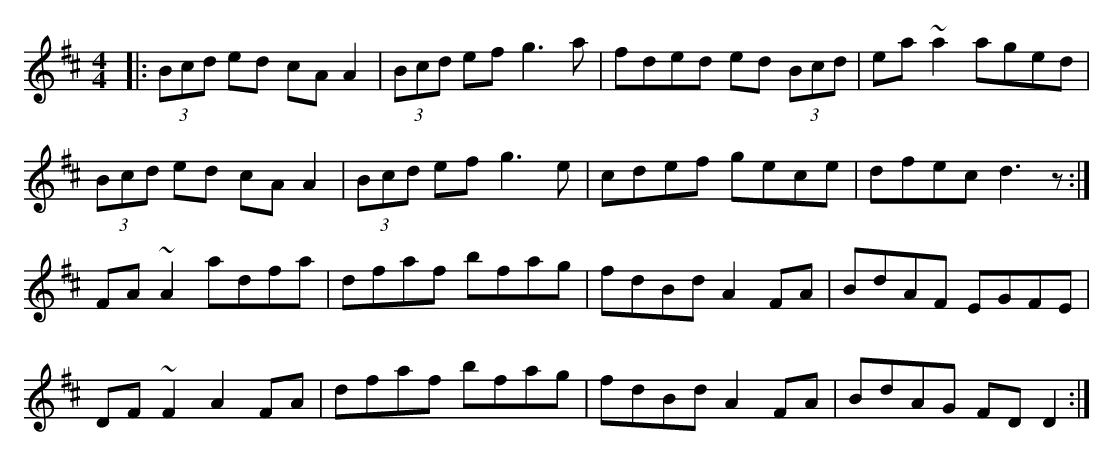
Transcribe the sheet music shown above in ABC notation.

X:1
M:4/4
K:D
|:(3Bcd ed cAA2|(3Bcd ef g3 a|fded ed (3Bcd|ea ~a2 aged|
(3Bcd ed cAA2|(3Bcd ef g3 e|cdef gece|dfec d3 z:|
FA~A2 adfa|dfaf bfag|fdBd A2 FA|BdAF EGFE|
DF~F2 A2 FA|dfaf bfag|fdBd A2 FA|BdAG FD D2:|
